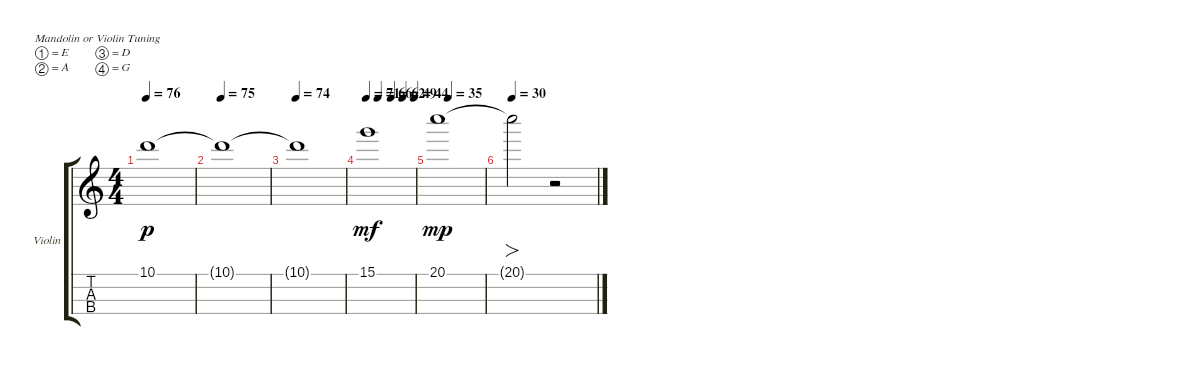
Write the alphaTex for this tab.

\defaultSystemsLayout 4
\bracketExtendMode groupsimilarinstruments
\firstSystemTrackNameOrientation horizontal
\otherSystemsTrackNameOrientation horizontal
\track ("Violin overdub" "Violin") {instrument violin}
\staff {score tabs}
\tuning (E5 A4 D4 G3)
\ts (4 4)
\tempo 76
\clef g2
\scale
0.333333
\ks aminor
10.1{t}.1{dy p} |
\tempo 75
\scale
0.333333 10.1{t}.1 |
\tempo 74
\scale
0.333333 10.1{t}.1 |
\tempo 71
\tempo (66 0.24375)
\tempo (62 0.5125)
\tempo (49 0.75)
\tempo (44 0.99375)
\scale
0.333333 15.1.1{dy mf} |
\tempo (35 0.25)
\scale
0.333333 20.1.1{dy mp} |
\tempo (30 0.0125)
20.1{t}.2{fo} r.2
